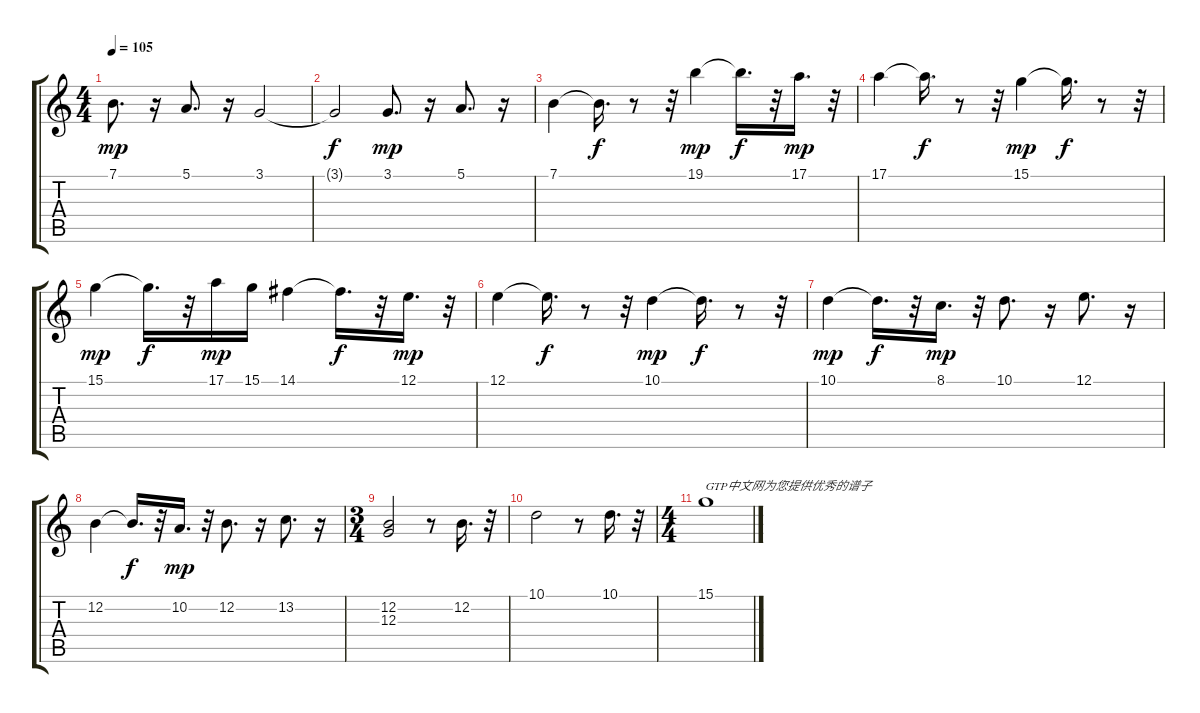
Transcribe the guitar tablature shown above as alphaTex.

\track "" {instrument vibraphone}
\staff {score tabs}
\tuning (E4 B3 G3 D3 A2 E2) {hide}
\ts (4 4)
\tempo 105
\clef g2
\ks c
7.1.8{d dy mp} r.16 5.1.8{d} r.16 3.1.2 |
3.1{t}.2{dy f} 3.1.8{d dy mp} r.16 5.1.8{d} r.16 |
7.1.4 7.1{t}.16{d dy f} r.8 r.32 19.1.4{dy mp} 19.1{t}.16{d dy f} r.32 17.1.16{d dy mp} r.32 |
17.1.4 17.1{t}.16{d dy f} r.8 r.32 15.1.4{dy mp} 15.1{t}.16{d dy f} r.8 r.32 |
15.1.4{dy mp} 15.1{t}.16{d dy f} r.32 17.1.16{dy mp} 15.1.16 14.1.4 14.1{t}.16{d dy f} r.32 12.1.16{d dy mp} r.32 |
12.1.4 12.1{t}.16{d dy f} r.8 r.32 10.1.4{dy mp} 10.1{t}.16{d dy f} r.8 r.32 |
10.1.4{dy mp} 10.1{t}.16{d dy f} r.32 8.1.16{d dy mp} r.32 10.1.8{d} r.16 12.1.8{d} r.16 |
12.2.4 12.2{t}.16{d dy f} r.32 10.2.16{d dy mp} r.32 12.2.8{d} r.16 13.2.8{d} r.16 |
\ts (3 4)
(12.2 12.3).2 r.8 12.2.16{d} r.32 |
10.1.2 r.8 10.1.16{d} r.32 |
\ts (4 4)
15.1.1{txt "GTP中文网为您提供优秀的谱子"}
